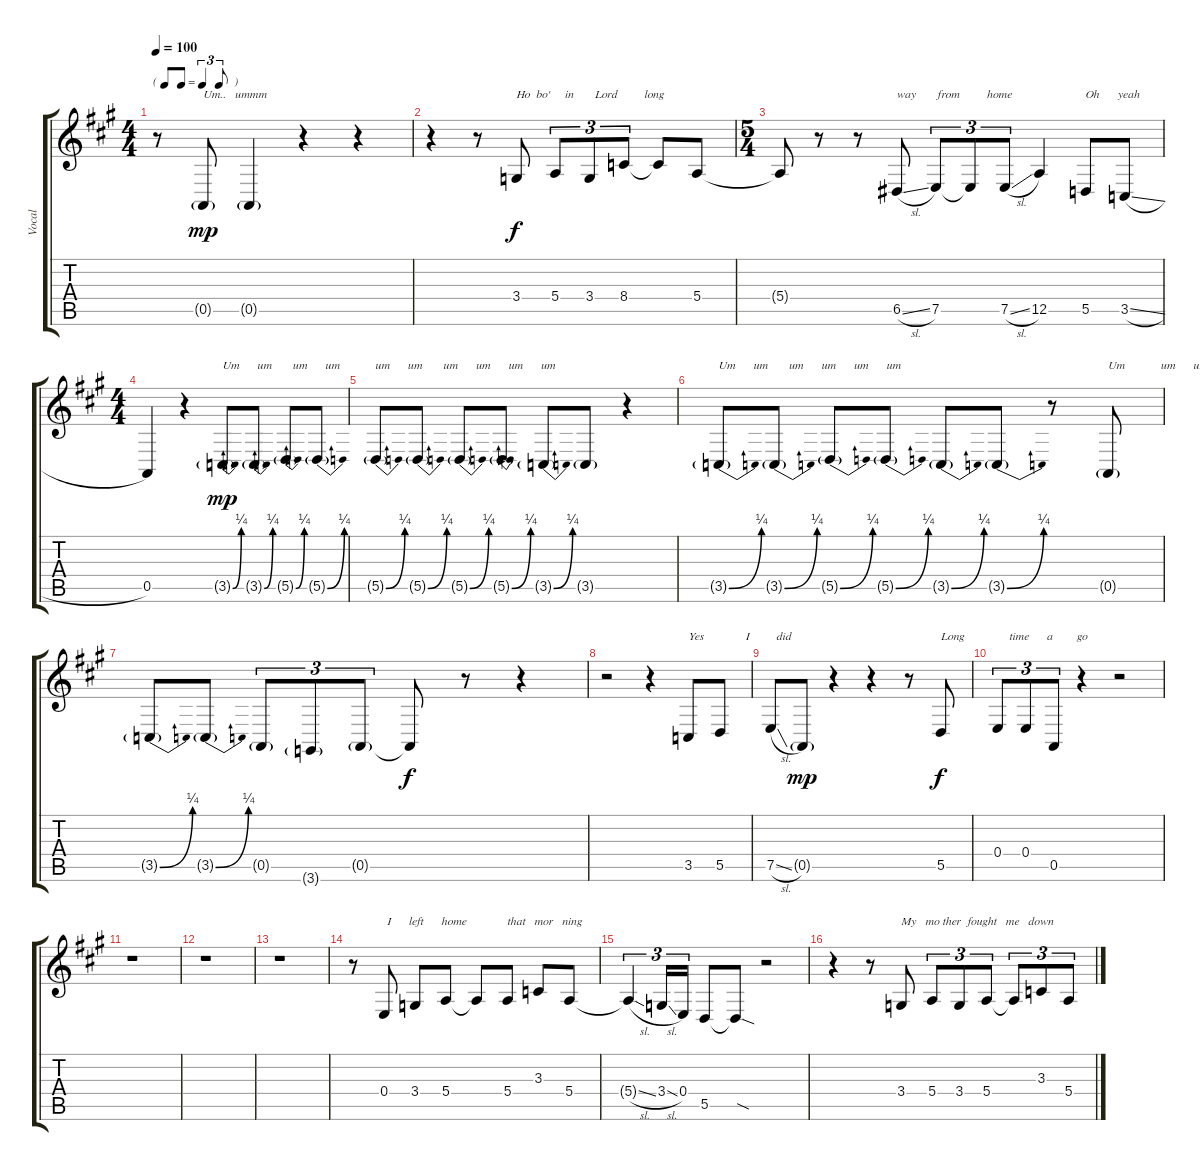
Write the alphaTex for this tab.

\track ("Vocal" "Vocal") {instrument altosax}
\staff {score tabs}
\tuning (E4 Db4 A3 E3 A2 E2) {hide}
\ts (4 4)
\tf triplet8th
\tempo 100
\clef g2
\ks a
r.8{dy f} 0.5{g}.8{txt "Um..   ummm" dy mp} 0.5{g}.4 r.4 r.4 |
r.4 r.8 3.4.8{txt "Ho  bo'     in       Lord         long" dy f} 5.4.8{tu (3 2)} 3.4.8{tu (3 2)} 8.4.8{tu (3 2)} 8.4{t}.8 5.4.8 |
\ts (5 4)
5.4{t}.8 r.8 r.8 6.5{sl}.8{txt "way       from         home"} 7.5.8{tu (3 2)} 7.5{t}.8{tu (3 2)} 7.5{sl}.8{tu (3 2)} 12.5.4 5.5.8{txt "Oh      yeah"} 3.5{sl}.8 |
\ts (4 4)
0.5.4 r.4 3.5{be (bend 0 0 60 1) g}.8{txt "Um      um       um      um  " dy mp} 3.5{be (bend 0 0 60 1) g}.8 5.5{be (bend 0 0 60 1) g}.8 5.5{be (bend 0 0 60 1) g}.8 |
5.5{be (bend 0 0 60 1) g}.8{txt "um      um       um      um      um      um"} 5.5{be (bend 0 0 60 1) g}.8 5.5{be (bend 0 0 60 1) g}.8 5.5{be (bend 0 0 60 1) g}.8 3.5{be (bend 0 0 60 1) g}.8 3.5{g}.8 r.4 |
3.5{be (bend 0 0 60 1) g}.8{txt "Um      um       um      um      um      um"} 3.5{be (bend 0 0 60 1) g}.8 5.5{be (bend 0 0 60 1) g}.8 5.5{be (bend 0 0 60 1) g}.8 3.5{be (bend 0 0 60 1) g}.8 3.5{be (bend 0 0 60 1) g}.8 r.8 0.5{g}.8{txt "Um            um      um       um    um   um    "} |
3.5{be (bend 0 0 60 1) g}.8 3.5{be (bend 0 0 60 1) g}.8 0.5{g}.8{tu (3 2)} 3.6{g}.8{tu (3 2)} 0.5{g}.8{tu (3 2)} 0.5{t}.8{dy f} r.8 r.4 |
r.2 r.4 3.5.8{txt "Yes              I "} 5.5.8 |
7.5{sl}.8{txt "  did"} 0.5{g}.8{dy mp} r.4 r.4 r.8 5.5.8{txt "Long               time      a        go" dy f} |
0.4.8{tu (3 2)} 0.4.8{tu (3 2)} 0.5.8{tu (3 2)} r.4 r.2 |
r.1 |
r.1 |
r.1 |
r.8 0.4.8{txt " I      left      home   "} 3.4.8 5.4.8 5.4{t}.8 5.4.8{txt "that   mor   ning"} 3.3.8 5.4.8 |
5.4{sl t}.4{tu (3 2)} 3.4{sl}.16{tu (3 2)} 0.4.16{tu (3 2)} 5.5.8 5.5{sod t}.8 r.2 |
r.4 r.8 3.4.8{txt "My   mo ther  fought   me   down"} 5.4.8{tu (3 2)} 3.4.8{tu (3 2)} 5.4.8{tu (3 2)} 5.4{t}.8{tu (3 2)} 3.3.8{tu (3 2)} 5.4{h}.8{tu (3 2)}
